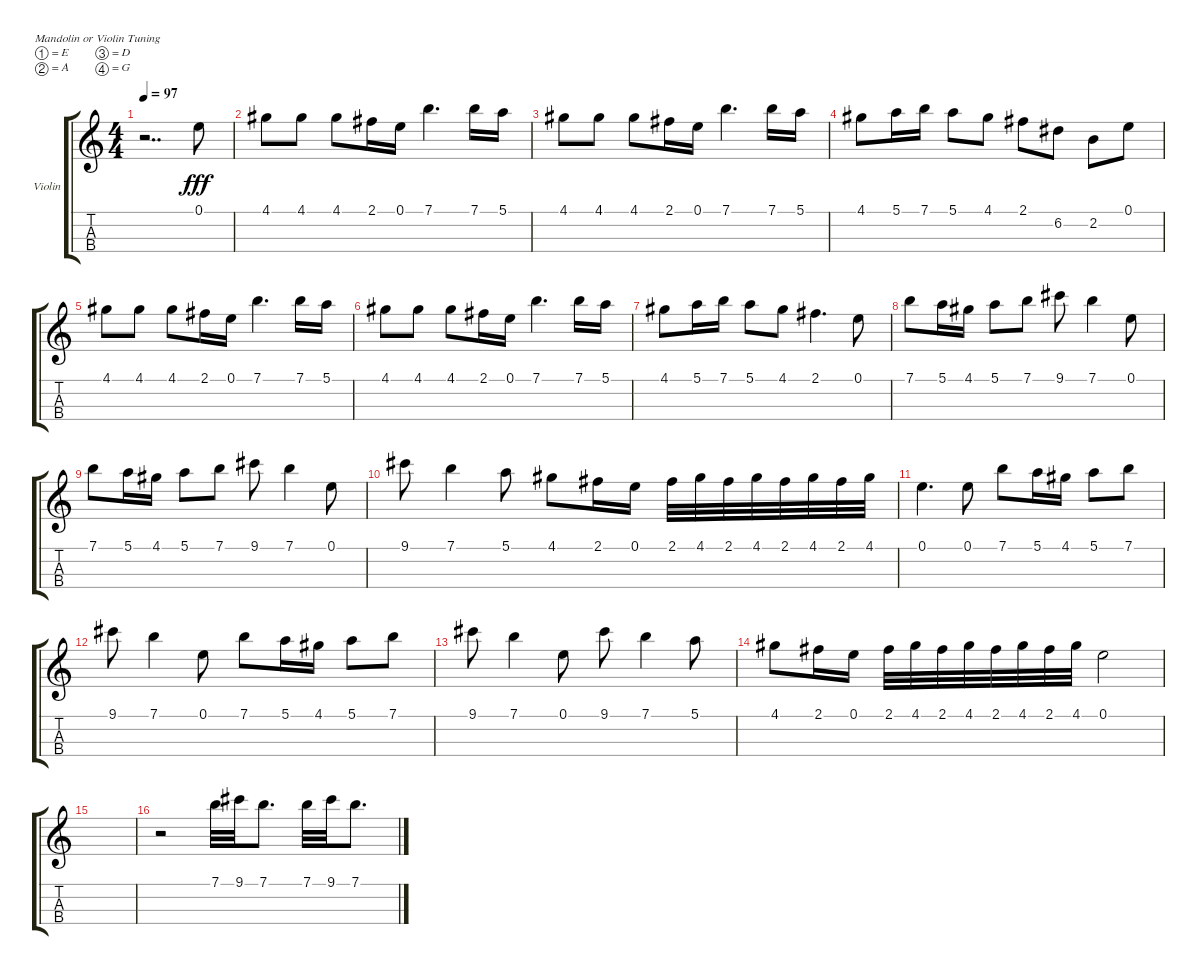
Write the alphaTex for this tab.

\defaultSystemsLayout 4
\bracketExtendMode groupsimilarinstruments
\firstSystemTrackNameOrientation horizontal
\otherSystemsTrackNameOrientation horizontal
\track ("Violin" "Violin") {instrument violin}
\staff {score tabs}
\tuning (E5 A4 D4 G3)
\ts (4 4)
\tempo 97
\clef g2
\ks c
r.2{dd dy fff instrument violin} 0.1.8 |
4.1.8 4.1.8 4.1.8 2.1.16 0.1.16 7.1.4{d} 7.1.16 5.1.16 |
4.1.8 4.1.8 4.1.8 2.1.16 0.1.16 7.1.4{d} 7.1.16 5.1.16 |
4.1.8 5.1.16 7.1.16 5.1.8 4.1.8 2.1.8 6.2.8 2.2.8 0.1.8 |
4.1.8 4.1.8 4.1.8 2.1.16 0.1.16 7.1.4{d} 7.1.16 5.1.16 |
4.1.8 4.1.8 4.1.8 2.1.16 0.1.16 7.1.4{d} 7.1.16 5.1.16 |
4.1.8 5.1.16 7.1.16 5.1.8 4.1.8 2.1.4{d} 0.1.8 |
7.1.8 5.1.16 4.1.16 5.1.8 7.1.8 9.1.8 7.1.4 0.1.8 |
7.1.8 5.1.16 4.1.16 5.1.8 7.1.8 9.1.8 7.1.4 0.1.8 |
9.1.8 7.1.4 5.1.8 4.1.8 2.1.16 0.1.16 2.1.32 4.1.32 2.1.32 4.1.32 2.1.32 4.1.32 2.1.32 4.1.32 |
0.1.4{d} 0.1.8 7.1.8 5.1.16 4.1.16 5.1.8 7.1.8 |
9.1.8 7.1.4 0.1.8 7.1.8 5.1.16 4.1.16 5.1.8 7.1.8 |
9.1.8 7.1.4 0.1.8 9.1.8 7.1.4 5.1.8 |
4.1.8 2.1.16 0.1.16 2.1.32 4.1.32 2.1.32 4.1.32 2.1.32 4.1.32 2.1.32 4.1.32 0.1.2 |
|
r.2 7.1.32 9.1.32 7.1.8{d} 7.1.32 9.1.32 7.1.8{d}
